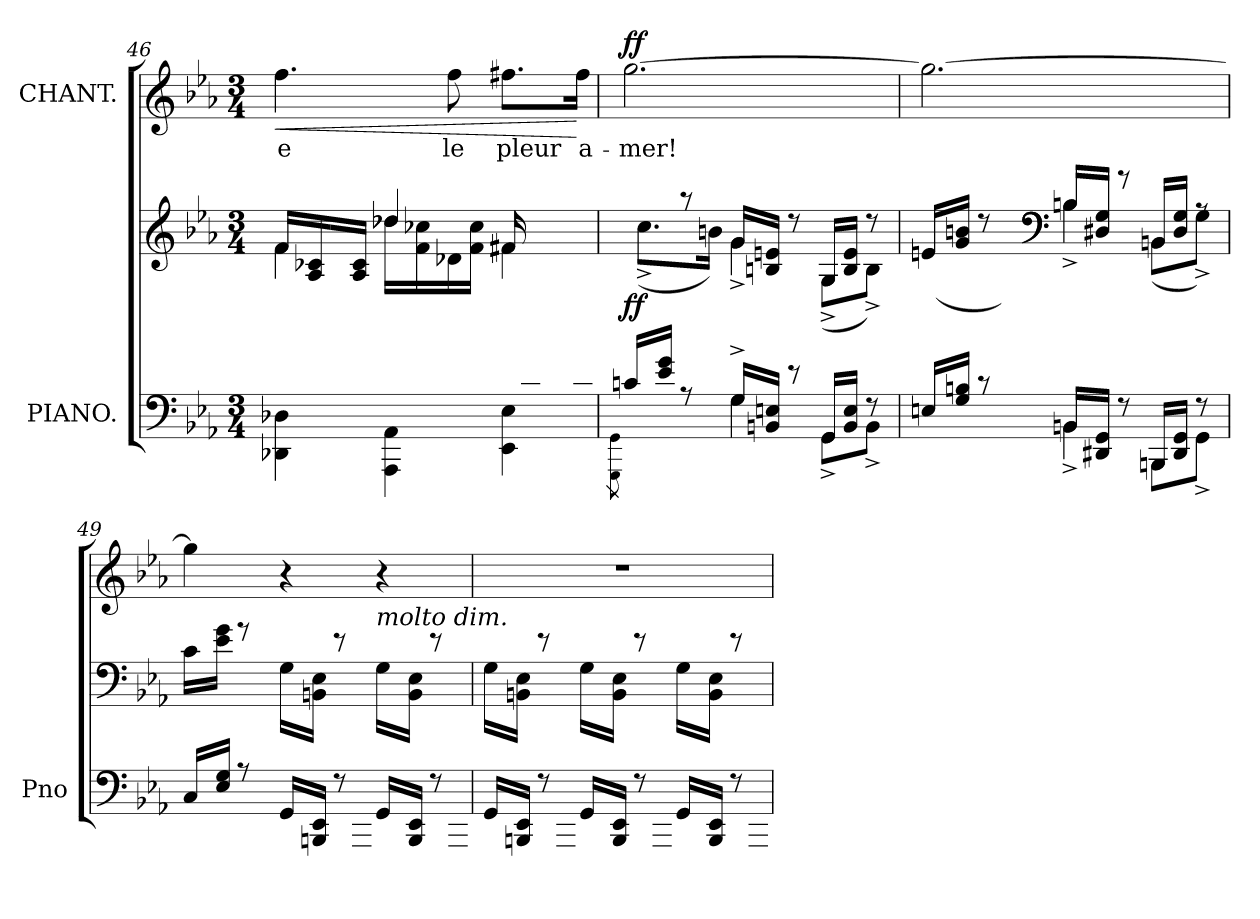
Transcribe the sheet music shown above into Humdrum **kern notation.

**kern	**kern	**dynam	**kern	**text	**dynam
*part2	*part2	*part2	*part1	*part1	*part1
*staff3	*staff2	*staff2/3	*staff1	*staff1	*staff1
*I"PIANO.	*	*	*I"CHANT.	*	*
*I'Pno	*	*	*	*	*
!!LO:LB:g=z
*clefF4	*clefG2	*	*clefG2	*	*
*k[b-e-a-]	*k[b-e-a-]	*	*k[b-e-a-]	*	*
*M3/4	*M3/4	*	*M3/4	*	*
=46	=46	=46	=46	=46	=46
*^	*^	*	*	*	*
!	!	!	!	!	!	!LO:LY:b	!LO:HP:b
8ryy	4DD-X\ 4D-X\	16f/LL	4f\	.	4.ff\	-e	<
.	.	16A-/ 16c-X/	.	.	.	.	.
16F/	.	16ryy	.	.	.	.	.
4.ryy	.	16A-/ 16c-/JJ	.	.	.	.	.
.	4AAA-\ 4AA-\	16dd-X\LL	4dd-/	.	.	.	.
.	.	16f\ 16cc-X\	.	.	.	.	.
!	!	!	!	!	!	!LO:LY:b	!
.	.	16d-X\	.	.	8ff\	le	.
.	.	16f\ 16cc-\JJ	.	.	.	.	.
!	!	!	!	!	!	!LO:LY:b	!
.	4EE-\ 4E-\	16f#X/LL	4f#\	.	8.ff#X\L	pleur	.
16A-/ 16c-X/	.	8.ryy	.	.	.	.	.
16F#X/	.	.	.	.	.	.	.
!	!	!	!	!	!	!LO:LY:b	!
16A-/ 16c-/JJ	.	.	.	.	16ff#\Jk	a-	[
=47	=47	=47	=47	=47	=47	=47	=47
.	8qGGG\ 8qGG\	.	.	.	.	.	.
!	!	!	!	!LO:DY:b	!	!LO:LY:b	!LO:DY:a
16cn/LL	8.c^\Lyy	16ccn/LLyy	(<8.cc^\L	ff	[2.gg\	-mer!	ff
16e-/ 16g/JJ	.	16ee-/ 16gg/JJ	.	.	.	.	.
8rA	.	8r	.	.	.	.	.
.	16Bn\Jk	.	16bn\Jk)	.	.	.	.
16G^/LL	4G\	16g/LL	4g^\	.	.	.	.
16BBn/ 16En/JJ	.	16Bn/ 16en/JJ	.	.	.	.	.
8r	.	8r	.	.	.	.	.
16GG/LL	8GG^\L	16G/LL	(<8G^\L	.	.	.	.
16BB/ 16E/JJ	.	16B/ 16e/JJ	.	.	.	.	.
8r	8BB^\J	8r	8B^\J)	.	.	.	.
=48	=48	=48	=48	=48	=48	=48	=48
16En/LL	8.E^\Lyy	16en/LL	(>8.e^\Lyy	.	2.gg\_	.	.
16G/ 16Bn/JJ	.	16g/ 16bn/JJ	.	.	.	.	.
8r	.	8r	.	.	.	.	.
.	16D#X\Jk	.	16d#X\Jk)	.	.	.	.
*	*	*clefF4	*	*	*	*	*
16BBn/LL	4BB^\	16Bn/LL	4B^\	.	.	.	.
16DD#X/ 16GG/JJ	.	16D#X/ 16G/JJ	.	.	.	.	.
8r	.	8r	.	.	.	.	.
16BBBn/LL	8BBB\L	16BBn/LL	(<8BB\L	.	.	.	.
16DD#/ 16GG/JJ	.	16D#/ 16G/JJ	.	.	.	.	.
8r	8GG^\J	8rA	8G^\J)	.	.	.	.
!!LO:LB:g=z
=49	=49	=49	=49	=49	=49	=49	=49
16C/LL	8.C^\Lyy	16c\LL	8.c^\Lyy	.	4gg\]	.	.
16E-/ 16G/JJ	.	16e-\ 16g\JJ	.	.	.	.	.
8r	.	8r	.	.	.	.	.
.	16BBn\Jk	.	16Bn\Jk	.	.	.	.
16GG/LL	8.GG^\Lyy	16G\LL	8.G^\Lyy	.	4r	.	.
16BBBn/ 16EE-/JJ	.	16BBn\ 16E-\JJ	.	.	.	.	.
8r	.	8r	.	.	.	.	.
.	16GGG\Jk	.	16GG\Jk	.	.	.	.
!	!	!LO:TX:a:i:t=molto dim.	!	!	!	!	!
16GG/LL	8.GG^\Lyy	16G\LL	8.G^\Lyy	.	4r	.	.
16BBB/ 16EE-/JJ	.	16BB\ 16E-\JJ	.	.	.	.	.
8r	.	8r	.	.	.	.	.
.	16GGG\Jk	.	16GG\Jk	.	.	.	.
=50	=50	=50	=50	=50	=50	=50	=50
16GG/LL	8.GG^\Lyy	16G\LL	8.G^\Lyy	.	2.r	.	.
16BBBn/ 16EE-/JJ	.	16BBn\ 16E-\JJ	.	.	.	.	.
8r	.	8r	.	.	.	.	.
.	16GGG\Jk	.	16GG\Jk	.	.	.	.
16GG/LL	8.GG^\Lyy	16G\LL	8.G^\Lyy	.	.	.	.
16BBB/ 16EE-/JJ	.	16BB\ 16E-\JJ	.	.	.	.	.
8r	.	8r	.	.	.	.	.
.	16GGG\Jk	.	16GG\Jk	.	.	.	.
16GG/LL	8.GG^\Lyy	16G\LL	8.G^\Lyy	.	.	.	.
16BBB/ 16EE-/JJ	.	16BB\ 16E-\JJ	.	.	.	.	.
8r	.	8r	.	.	.	.	.
.	16GGG\Jk	.	16GG\Jk	.	.	.	.
*v	*v	*	*	*	*	*	*
*	*v	*v	*	*	*	*
=	=	=	=	=	=
*-	*-	*-	*-	*-	*-
